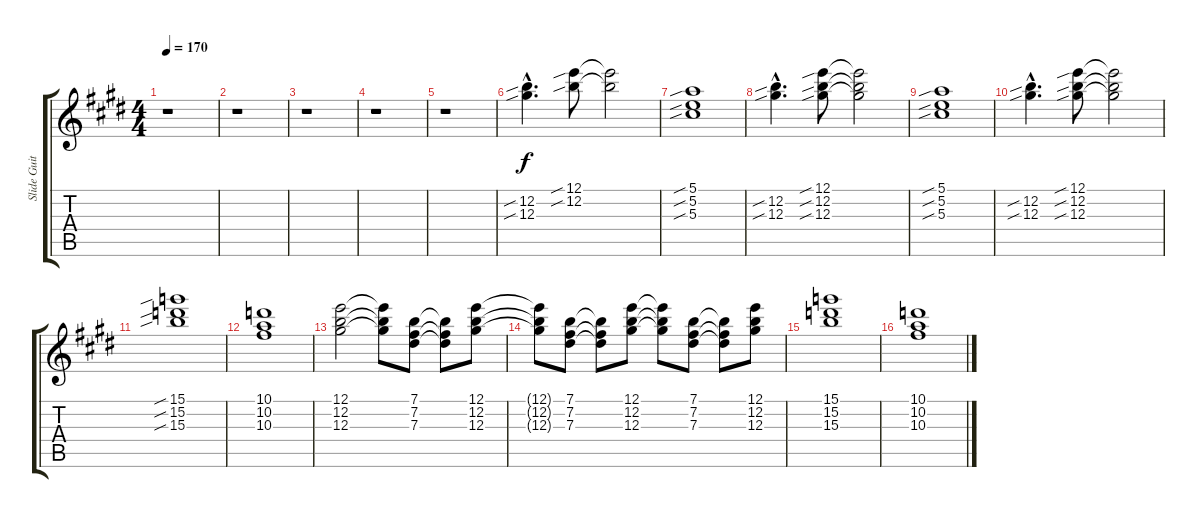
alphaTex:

\track ("Slide Guitar II [Slide In E Tuning]" "Slide Guit") {instrument distortionguitar}
\staff {score tabs}
\tuning (E4 B3 Ab3 E3 B2 E2) {hide}
\ts (4 4)
\tempo 170
\clef g2
\ks e
r.1{dy f} |
r.1 |
r.1 |
r.1 |
r.1 |
(12.2{sib hac} 12.3{sib hac}).4{d} (12.1{sib} 12.2{sib}).8 (12.1{t} 12.2{t}).2 |
(5.1{sib} 5.2{sib} 5.3{sib}).1 |
(12.2{sib hac} 12.3{sib hac}).4{d} (12.1{sib} 12.2{sib} 12.3{sib}).8 (12.1{t} 12.2{t} 12.3{t}).2 |
(5.1{sib} 5.2{sib} 5.3{sib}).1 |
(12.2{sib hac} 12.3{sib hac}).4{d} (12.1{sib} 12.2{sib} 12.3{sib}).8 (12.1{t} 12.2{t} 12.3{t}).2 |
(15.1{sib} 15.2{sib} 15.3{sib}).1 |
(10.1 10.2 10.3).1 |
(12.1 12.2 12.3).2 (12.1{t} 12.2{t} 12.3{t}).8 (7.1 7.2 7.3).8 (7.1{t} 7.2{t} 7.3{t}).8 (12.1 12.2 12.3).8 |
(12.1{t} 12.2{t} 12.3{t}).8 (7.1 7.2 7.3).8 (7.1{t} 7.2{t} 7.3{t}).8 (12.1 12.2 12.3).8 (12.1{t} 12.2{t} 12.3{t}).8 (7.1 7.2 7.3).8 (7.1{t} 7.2{t} 7.3{t}).8 (12.1 12.2 12.3).8 |
(15.1 15.2 15.3).1 |
(10.1 10.2 10.3).1
